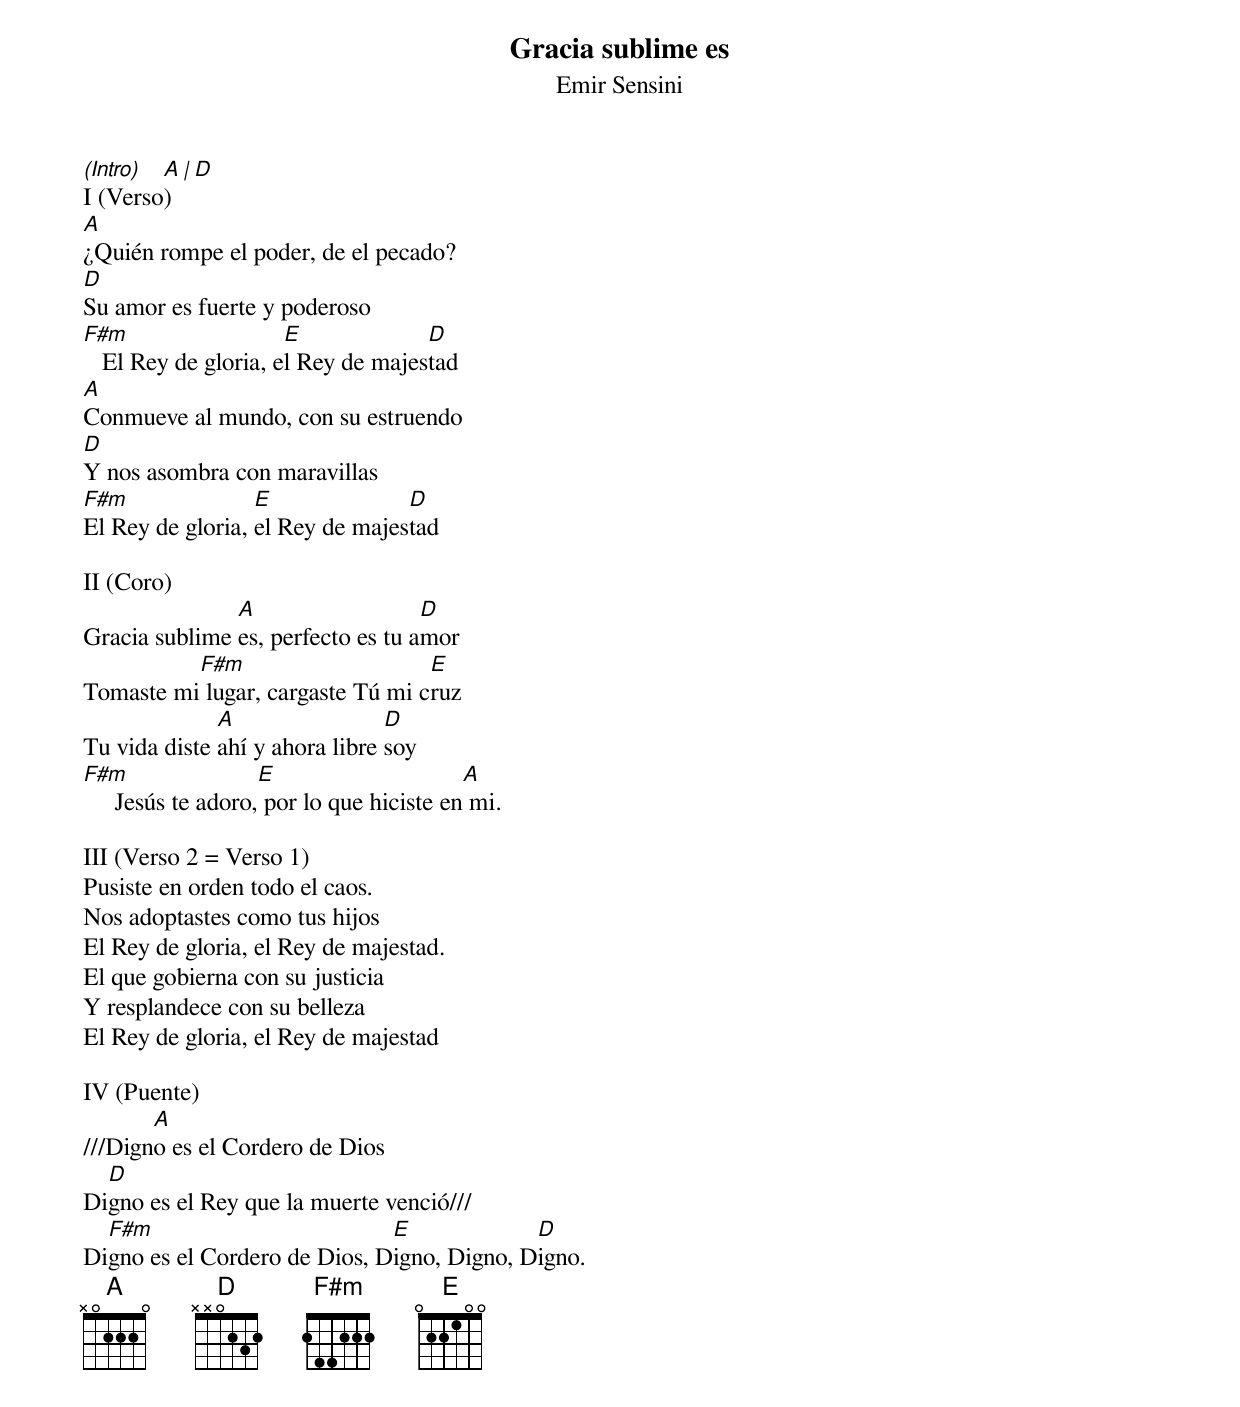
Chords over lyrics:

Gracia sublime es
Emir Sensini

(Intro) A | D
I (Verso)
A
¿Quién rompe el poder, de el pecado?
D
Su amor es fuerte y poderoso
F#m                   E             D
   El Rey de gloria, el Rey de majestad
A
Conmueve al mundo, con su estruendo
D
Y nos asombra con maravillas
F#m               E              D
El Rey de gloria, el Rey de majestad

II (Coro)
               A                   D
Gracia sublime es, perfecto es tu amor
          F#m                     E
Tomaste mi lugar, cargaste Tú mi cruz
              A                 D
Tu vida diste ahí y ahora libre soy
F#m                 E                     A
     Jesús te adoro, por lo que hiciste en mi.

III (Verso 2 = Verso 1)
Pusiste en orden todo el caos.
Nos adoptastes como tus hijos
El Rey de gloria, el Rey de majestad.
El que gobierna con su justicia
Y resplandece con su belleza
El Rey de gloria, el Rey de majestad

IV (Puente)
       A
///Digno es el Cordero de Dios
  D
Digno es el Rey que la muerte venció///
  F#m                         E             D
Digno es el Cordero de Dios, Digno, Digno, Digno.
